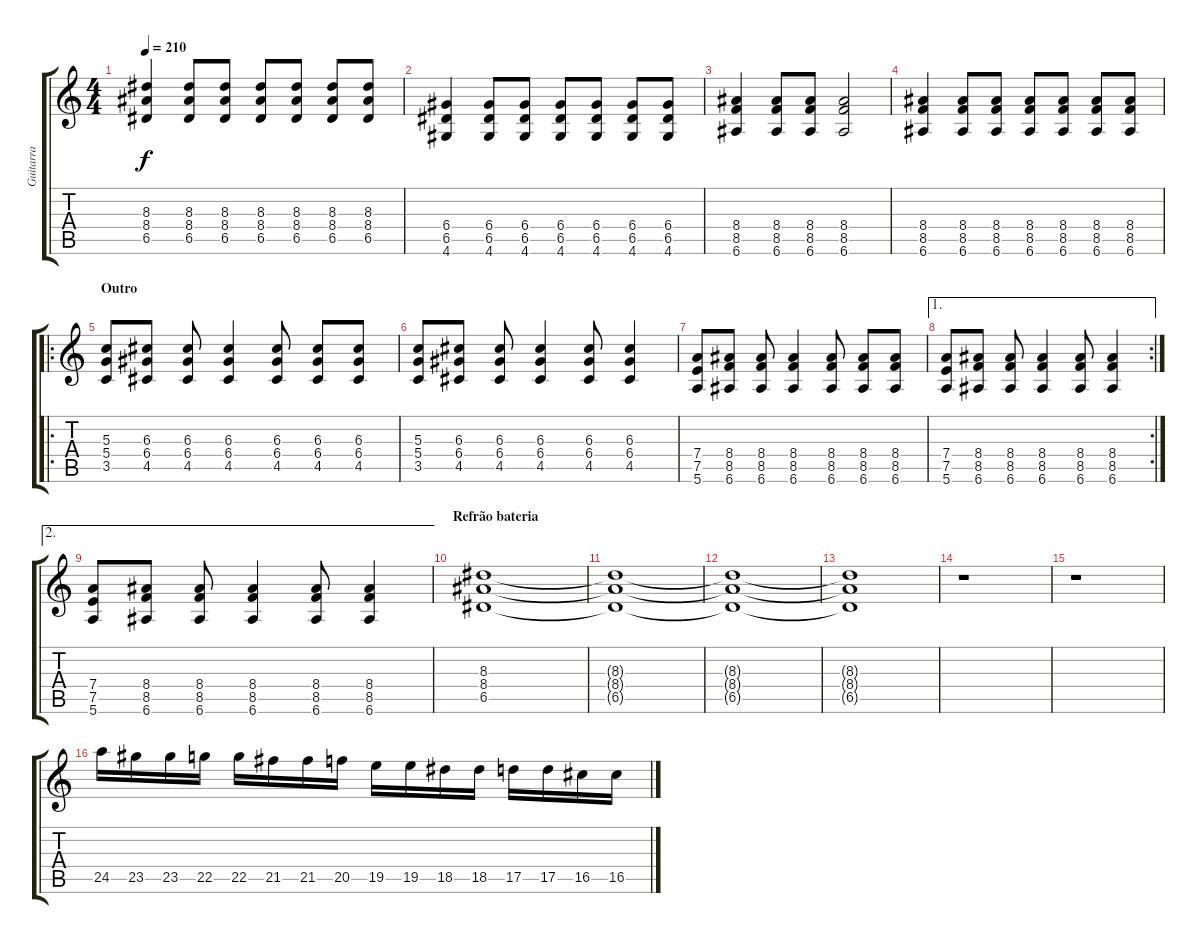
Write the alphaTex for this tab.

\track ("Guitarra" "Guitarra") {instrument distortionguitar}
\staff {score tabs}
\tuning (E4 B3 G3 D3 A2 E2) {hide}
\ts (4 4)
\tempo 210
\clef g2
\ks c
(8.3 8.4 6.5).4{dy f} (8.3 8.4 6.5).8 (8.3 8.4 6.5).8 (8.3 8.4 6.5).8 (8.3 8.4 6.5).8 (8.3 8.4 6.5).8 (8.3 8.4 6.5).8 |
(6.4 6.5 4.6).4 (6.4 6.5 4.6).8 (6.4 6.5 4.6).8 (6.4 6.5 4.6).8 (6.4 6.5 4.6).8 (6.4 6.5 4.6).8 (6.4 6.5 4.6).8 |
(8.4 8.5 6.6).4 (8.4 8.5 6.6).8 (8.4 8.5 6.6).8 (8.4 8.5 6.6).2 |
(8.4 8.5 6.6).4 (8.4 8.5 6.6).8 (8.4 8.5 6.6).8 (8.4 8.5 6.6).8 (8.4 8.5 6.6).8 (8.4 8.5 6.6).8 (8.4 8.5 6.6).8 |
\ro
\section ("" "Outro")
(5.3 5.4 3.5).8 (6.3 6.4 4.5).8 (6.3 6.4 4.5).8 (6.3 6.4 4.5).4 (6.3 6.4 4.5).8 (6.3 6.4 4.5).8 (6.3 6.4 4.5).8 |
(5.3 5.4 3.5).8 (6.3 6.4 4.5).8 (6.3 6.4 4.5).8 (6.3 6.4 4.5).4 (6.3 6.4 4.5).8 (6.3 6.4 4.5).4 |
(7.4 7.5 5.6).8 (8.4 8.5 6.6).8 (8.4 8.5 6.6).8 (8.4 8.5 6.6).4 (8.4 8.5 6.6).8 (8.4 8.5 6.6).8 (8.4 8.5 6.6).8 |
\ae 1
\rc 2
(7.4 7.5 5.6).8 (8.4 8.5 6.6).8 (8.4 8.5 6.6).8 (8.4 8.5 6.6).4 (8.4 8.5 6.6).8 (8.4 8.5 6.6).4 |
\ae 2
(7.4 7.5 5.6).8 (8.4 8.5 6.6).8 (8.4 8.5 6.6).8 (8.4 8.5 6.6).4 (8.4 8.5 6.6).8 (8.4 8.5 6.6).4 |
\section ("" "Refrão bateria")
(8.3 8.4 6.5).1{volume 0} |
(8.3{t} 8.4{t} 6.5{t}).1 |
(8.3{t} 8.4{t} 6.5{t}).1 |
(8.3{t} 8.4{t} 6.5{t}).1 |
r.1{volume 12} |
r.1 |
24.5.16 23.5.16 23.5.16 22.5.16 22.5.16 21.5.16 21.5.16 20.5.16 19.5.16 19.5.16 18.5.16 18.5.16 17.5.16 17.5.16 16.5.16 16.5.16
